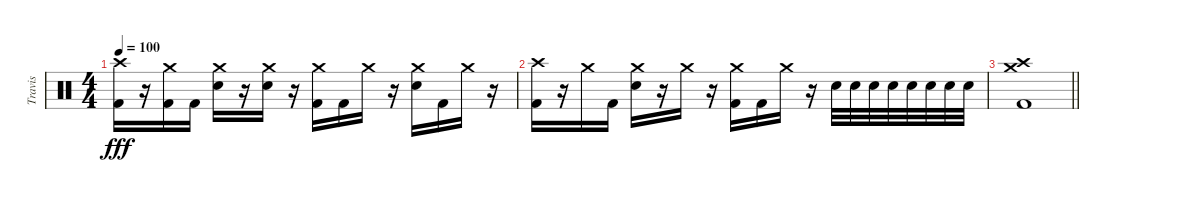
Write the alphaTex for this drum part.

\track ("Travis" "Travis") {instrument percussion}
\staff {score}
\articulation defaults
\ts (4 4)
\tempo 100
\clef neutral
\ks c
("Crash high (hit)" "Kick (hit) 2").16{dy fff} r.16 ("Crash medium (hit)" "Kick (hit) 2").16 "Kick (hit) 2".16 ("Crash medium (hit)" "Electric Snare (hit)").16 r.16 ("Crash medium (hit)" "Electric Snare (hit)").16 r.16 ("Crash medium (hit)" "Kick (hit) 2").16 "Kick (hit) 2".16 "Crash medium (hit)".16 r.16 ("Crash medium (hit)" "Electric Snare (hit)").16 "Kick (hit) 2".16 "Crash medium (hit)".16 r.16 |
("Crash high (hit)" "Kick (hit) 2").16 r.16 "Crash medium (hit)".16 "Kick (hit) 2".16 ("Crash medium (hit)" "Electric Snare (hit)").16 r.16 "Crash medium (hit)".16 r.16 ("Crash medium (hit)" "Kick (hit) 2").16 "Kick (hit) 2".16 "Crash medium (hit)".16 r.16 "Electric Snare (hit)".32 "Electric Snare (hit)".32 "Electric Snare (hit)".32 "Electric Snare (hit)".32 "Electric Snare (hit)".32 "Electric Snare (hit)".32 "Electric Snare (hit)".32 "Electric Snare (hit)".32 |
\barLineRight lightlight
("Crash high (hit)" "Crash medium (hit)" "Kick (hit) 2").1
